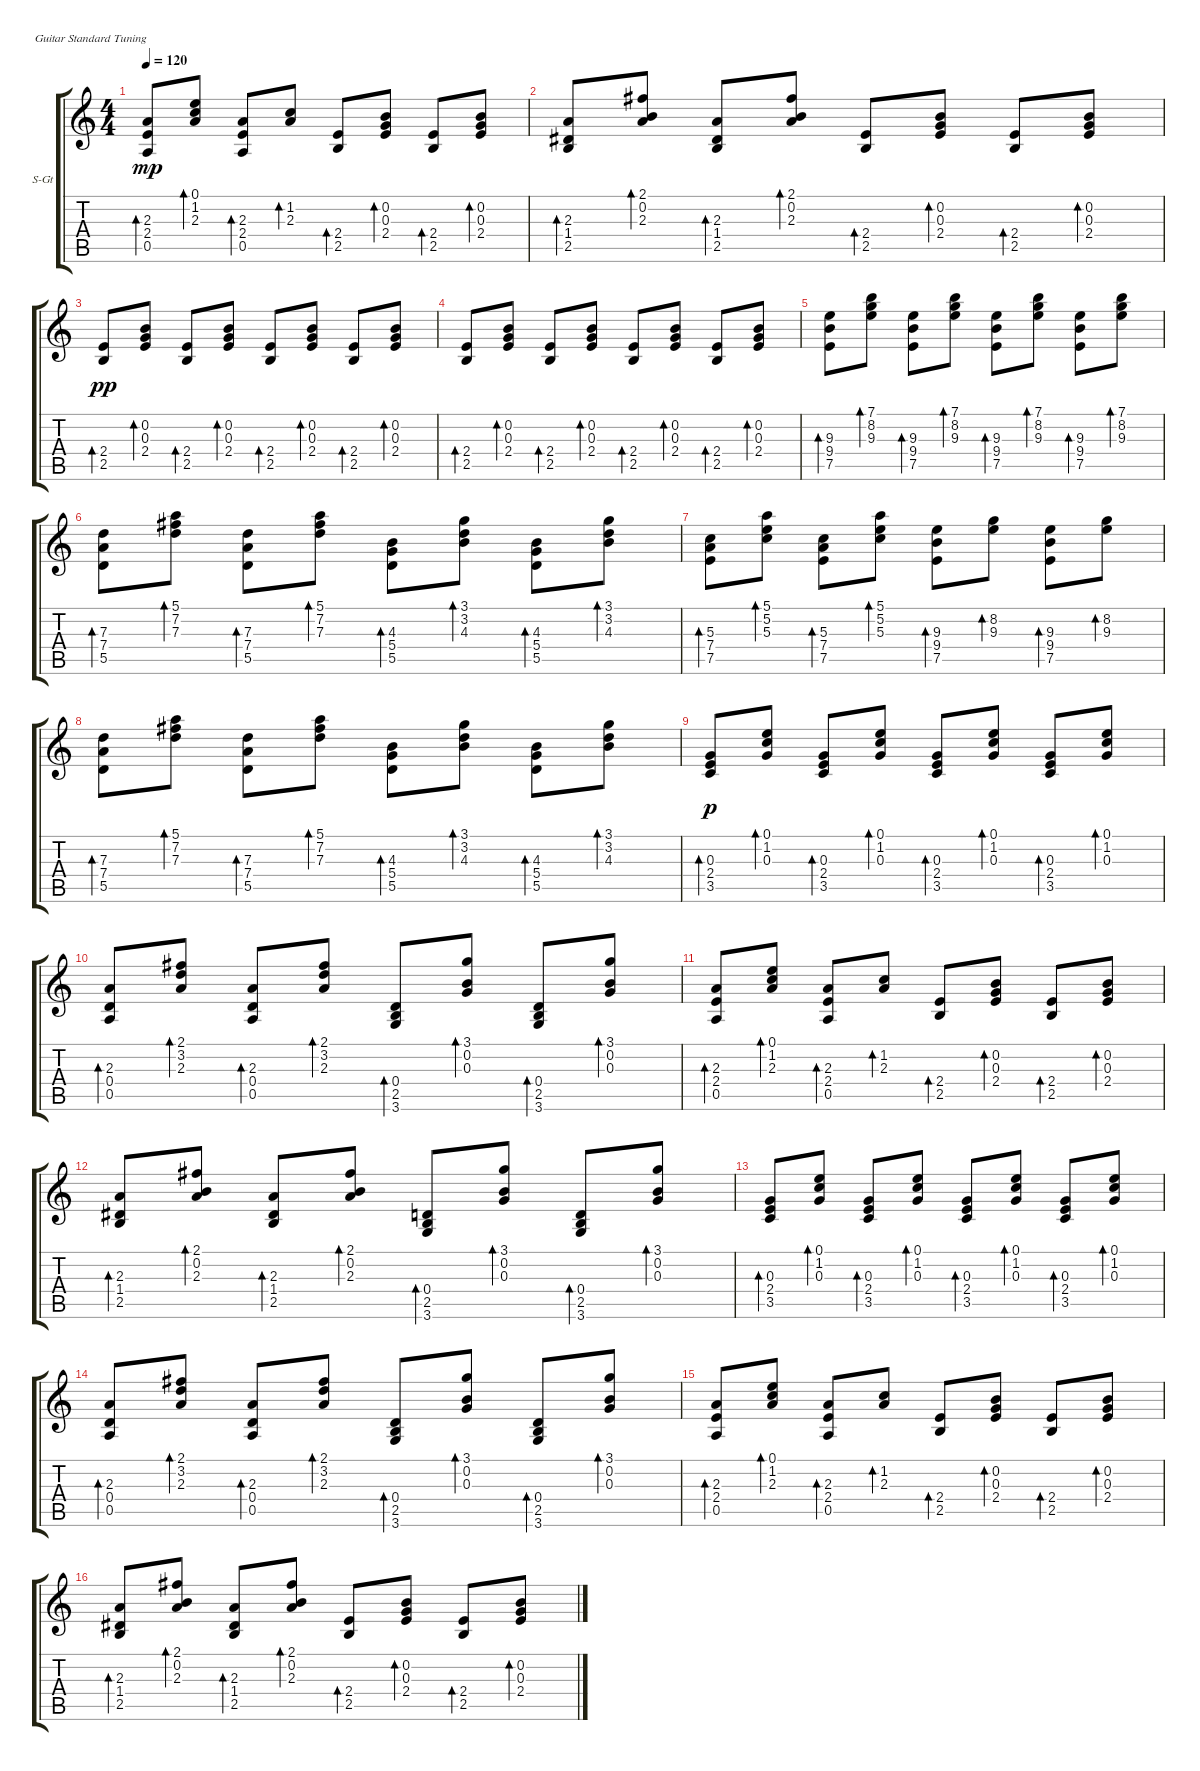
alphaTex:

\defaultSystemsLayout 4
\bracketExtendMode groupsimilarinstruments
\firstSystemTrackNameOrientation horizontal
\otherSystemsTrackNameOrientation horizontal
\track ("Steel Guitar" "S-Gt") {instrument acousticguitarsteel}
\staff {score tabs}
\tuning (E4 B3 G3 D3 A2 E2)
\ts (4 4)
\tempo 120
\clef g2
\ks c
(0.5 2.4 2.3).8{bd 30 dy mp} (2.3 1.2 0.1).8{bd 30} (0.5 2.4 2.3).8{bd 30} (2.3 1.2).8{bd 30} (2.5 2.4).8{bd 30} (2.4 0.3 0.2).8{bd 30} (2.5 2.4).8{bd 30} (2.4 0.3 0.2).8{bd 30} |
(2.5 1.4 2.3).8{bd 30} (2.3 0.2 2.1).8{bd 30} (2.5 1.4 2.3).8{bd 30} (2.3 0.2 2.1).8{bd 30} (2.5 2.4).8{bd 30} (2.4 0.3 0.2).8{bd 30} (2.5 2.4).8{bd 30} (2.4 0.3 0.2).8{bd 30} |
(2.5 2.4).8{bd 30 dy pp} (2.4 0.3 0.2).8{bd 30} (2.5 2.4).8{bd 30} (2.4 0.3 0.2).8{bd 30} (2.5 2.4).8{bd 30} (2.4 0.3 0.2).8{bd 30} (2.5 2.4).8{bd 30} (2.4 0.3 0.2).8{bd 30} |
(2.5 2.4).8{bd 30} (2.4 0.3 0.2).8{bd 30} (2.5 2.4).8{bd 30} (2.4 0.3 0.2).8{bd 30} (2.5 2.4).8{bd 30} (2.4 0.3 0.2).8{bd 30} (2.5 2.4).8{bd 30} (2.4 0.3 0.2).8{bd 30} |
(7.5 9.4 9.3).8{bd 30} (9.3 8.2 7.1).8{bd 30} (7.5 9.4 9.3).8{bd 30} (9.3 8.2 7.1).8{bd 30} (7.5 9.4 9.3).8{bd 30} (9.3 8.2 7.1).8{bd 30} (7.5 9.4 9.3).8{bd 30} (9.3 8.2 7.1).8{bd 30} |
(5.5 7.4 7.3).8{bd 30} (7.3 7.2 5.1).8{bd 30} (5.5 7.4 7.3).8{bd 30} (7.3 7.2 5.1).8{bd 30} (5.5 5.4 4.3).8{bd 30} (4.3 3.2 3.1).8{bd 30} (5.5 5.4 4.3).8{bd 30} (4.3 3.2 3.1).8{bd 30} |
(7.5 7.4 5.3).8{bd 30} (5.3 5.2 5.1).8{bd 30} (7.5 7.4 5.3).8{bd 30} (5.3 5.2 5.1).8{bd 30} (7.5 9.4 9.3).8{bd 30} (9.3 8.2).8{bd 30} (7.5 9.4 9.3).8{bd 30} (9.3 8.2).8{bd 30} |
(5.5 7.4 7.3).8{bd 30} (7.3 7.2 5.1).8{bd 30} (5.5 7.4 7.3).8{bd 30} (7.3 7.2 5.1).8{bd 30} (5.5 5.4 4.3).8{bd 30} (4.3 3.2 3.1).8{bd 30} (5.5 5.4 4.3).8{bd 30} (4.3 3.2 3.1).8{bd 30} |
(3.5 2.4 0.3).8{bd 30 dy p} (0.3 1.2 0.1).8{bd 30} (3.5 2.4 0.3).8{bd 30} (0.3 1.2 0.1).8{bd 30} (3.5 2.4 0.3).8{bd 30} (0.3 1.2 0.1).8{bd 30} (3.5 2.4 0.3).8{bd 30} (0.3 1.2 0.1).8{bd 30} |
(0.4 2.3 0.5).8{bd 30} (2.3 3.2 2.1).8{bd 30} (0.4 2.3 0.5).8{bd 30} (2.3 3.2 2.1).8{bd 30} (3.6 2.5 0.4).8{bd 30} (0.3 0.2 3.1).8{bd 30} (3.6 2.5 0.4).8{bd 30} (0.3 0.2 3.1).8{bd 30} |
(0.5 2.4 2.3).8{bd 30} (2.3 1.2 0.1).8{bd 30} (0.5 2.4 2.3).8{bd 30} (2.3 1.2).8{bd 30} (2.5 2.4).8{bd 30} (2.4 0.3 0.2).8{bd 30} (2.5 2.4).8{bd 30} (2.4 0.3 0.2).8{bd 30} |
(2.5 1.4 2.3).8{bd 30} (2.3 0.2 2.1).8{bd 30} (2.5 1.4 2.3).8{bd 30} (2.3 0.2 2.1).8{bd 30} (3.6 2.5 0.4).8{bd 30} (0.3 0.2 3.1).8{bd 30} (3.6 2.5 0.4).8{bd 30} (0.3 0.2 3.1).8{bd 30} |
(3.5 2.4 0.3).8{bd 30} (0.3 1.2 0.1).8{bd 30} (3.5 2.4 0.3).8{bd 30} (0.3 1.2 0.1).8{bd 30} (3.5 2.4 0.3).8{bd 30} (0.3 1.2 0.1).8{bd 30} (3.5 2.4 0.3).8{bd 30} (0.3 1.2 0.1).8{bd 30} |
(0.4 2.3 0.5).8{bd 30} (2.3 3.2 2.1).8{bd 30} (0.4 2.3 0.5).8{bd 30} (2.3 3.2 2.1).8{bd 30} (3.6 2.5 0.4).8{bd 30} (0.3 0.2 3.1).8{bd 30} (3.6 2.5 0.4).8{bd 30} (0.3 0.2 3.1).8{bd 30} |
(0.5 2.4 2.3).8{bd 30} (2.3 1.2 0.1).8{bd 30} (0.5 2.4 2.3).8{bd 30} (2.3 1.2).8{bd 30} (2.5 2.4).8{bd 30} (2.4 0.3 0.2).8{bd 30} (2.5 2.4).8{bd 30} (2.4 0.3 0.2).8{bd 30} |
(2.5 1.4 2.3).8{bd 30} (2.3 0.2 2.1).8{bd 30} (2.5 1.4 2.3).8{bd 30} (2.3 0.2 2.1).8{bd 30} (2.5 2.4).8{bd 30} (2.4 0.3 0.2).8{bd 30} (2.5 2.4).8{bd 30} (2.4 0.3 0.2).8{bd 30}
